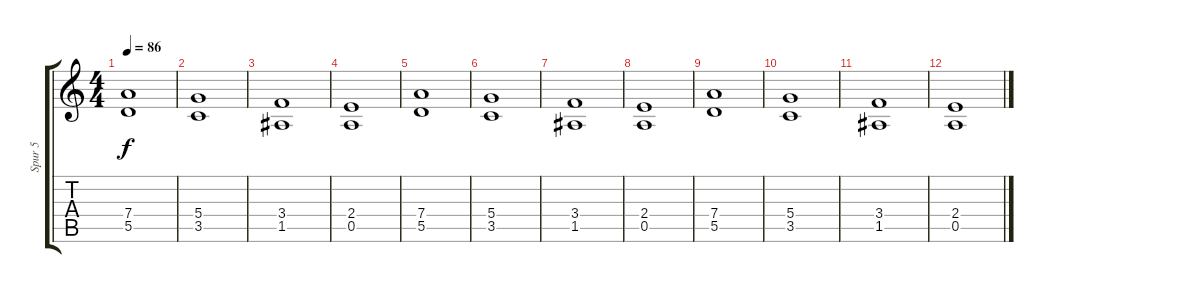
\track ("Spur 5" "Spur 5") {instrument distortionguitar}
\staff {score tabs}
\tuning (E4 B3 G3 D3 A2 D2) {hide}
\ts (4 4)
\tempo 86
\clef g2
\ks c
(7.4 5.5).1{dy f} |
(5.4 3.5).1 |
(3.4 1.5).1 |
(2.4 0.5).1 |
(7.4 5.5).1 |
(5.4 3.5).1 |
(3.4 1.5).1 |
(2.4 0.5).1 |
(7.4 5.5).1 |
(5.4 3.5).1 |
(3.4 1.5).1 |
(2.4 0.5).1
